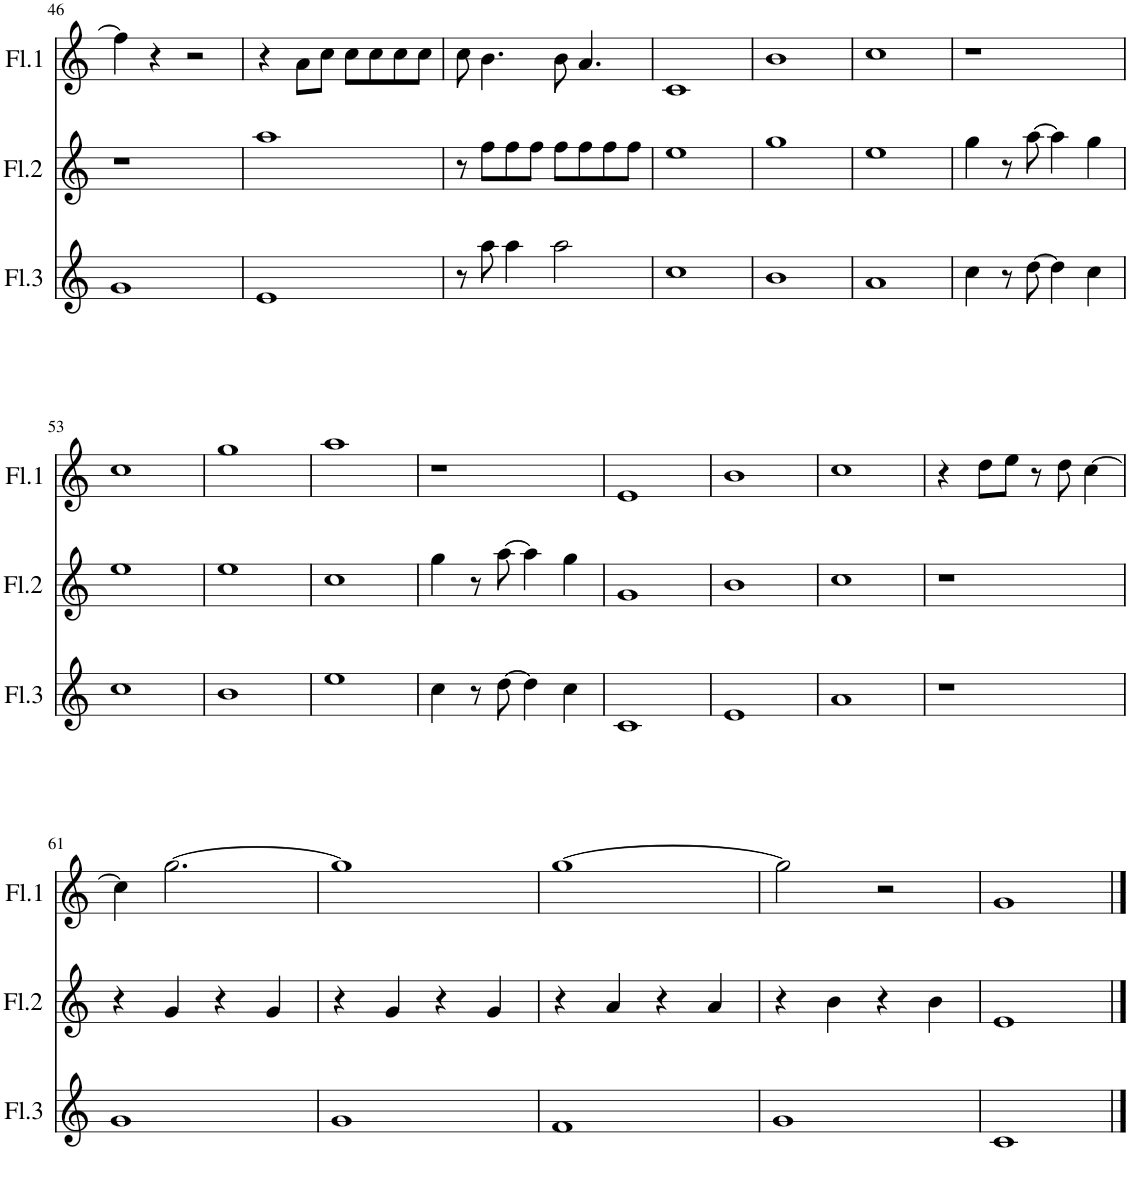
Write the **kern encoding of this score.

**kern	**kern	**kern
*part3	*part2	*part1
*staff3	*staff2	*staff1
*I"Flauta 3	*I"Flauta 2	*I"Flauta 1
*I'Fl.3	*I'Fl.2	*I'Fl.1
!!LO:PB:g=z
*clefG2	*clefG2	*clefG2
*k[]	*k[]	*k[]
=46	=46	=46
1g	1r	4ff\]
.	.	4r
.	.	2r
=47	=47	=47
1e	1aa	4r
.	.	8a\L
.	.	8cc\J
.	.	8cc\L
.	.	8cc\
.	.	8cc\
.	.	8cc\J
=48	=48	=48
8r	8r	8cc\
8aa\	8ff\L	4.b\
4aa\	8ff\	.
.	8ff\J	.
2aa\	8ff\L	8b\
.	8ff\	4.a/
.	8ff\	.
.	8ff\J	.
=49	=49	=49
1cc	1ee	1c
=50	=50	=50
1b	1gg	1b
=51	=51	=51
1a	1ee	1cc
=52	=52	=52
4cc\	4gg\	1r
8r	8r	.
[8dd\	[8aa\	.
4dd\]	4aa\]	.
4cc\	4gg\	.
!!LO:LB:g=z
=53	=53	=53
1cc	1ee	1cc
=54	=54	=54
1b	1ee	1gg
=55	=55	=55
1ee	1cc	1aa
=56	=56	=56
4cc\	4gg\	1r
8r	8r	.
[8dd\	[8aa\	.
4dd\]	4aa\]	.
4cc\	4gg\	.
=57	=57	=57
1c	1g	1e
=58	=58	=58
1e	1b	1b
=59	=59	=59
1a	1cc	1cc
=60	=60	=60
1r	1r	4r
.	.	8dd\L
.	.	8ee\J
.	.	8r
.	.	8dd\
.	.	[4cc\
!!LO:LB:g=z
=61	=61	=61
1g	4r	4cc\]
.	4g/	[2.gg\
.	4r	.
.	4g/	.
=62	=62	=62
1g	4r	1gg]
.	4g/	.
.	4r	.
.	4g/	.
=63	=63	=63
1f	4r	[1gg
.	4a/	.
.	4r	.
.	4a/	.
=64	=64	=64
1g	4r	2gg\]
.	4b\	.
.	4r	2r
.	4b\	.
=65	=65	=65
1c	1e	1g
==	==	==
*-	*-	*-
